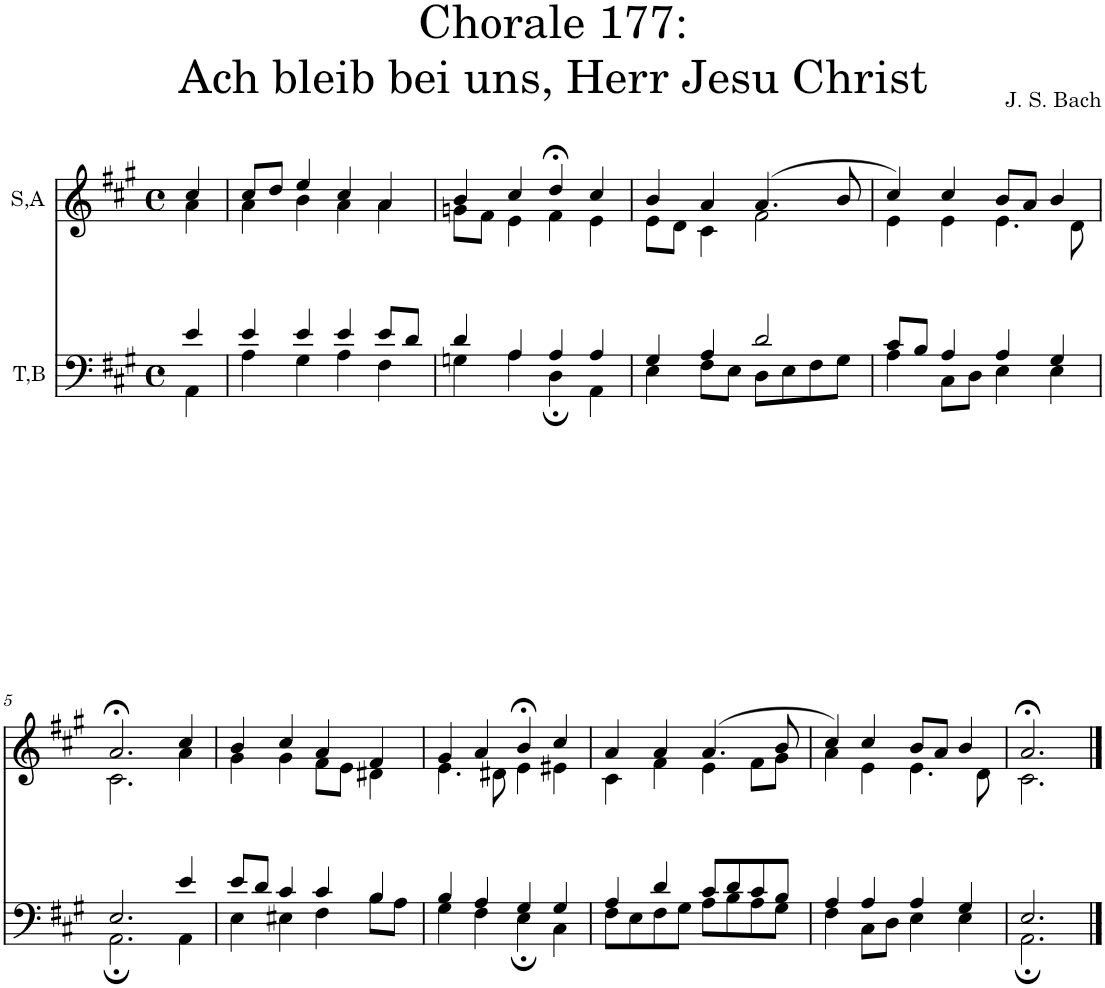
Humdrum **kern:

**kern	**kern
*part2	*part1
*staff2	*staff1
*I"T,B	*I"S,A
*clefF4	*clefG2
*k[f#c#g#]	*k[f#c#g#]
*M4/4	*M4/4
*met(c)	*met(c)
=	=
*^	*^
4e/	4AA\	4cc#/	4a\
=1	=1	=1	=1
4e/	4A\	8cc#/L	4a\
.	.	8dd/J	.
4e/	4G#\	4ee/	4b\
4e/	4A\	4cc#/	4a\
8e/L	4F#\	4a/	4a\
8d/J	.	.	.
=2	=2	=2	=2
4d/	4Gn\	4b/	8gn\L
.	.	.	8f#\J
4A/	4A\	4cc#/	4e\
4A/	4D;\	4dd;</	4f#\
4A/	4AA\	4cc#/	4e\
=3	=3	=3	=3
4G#/	4E\	4b/	8e\L
.	.	.	8d\J
4A/	8F#\L	4a/	4c#\
.	8E\J	.	.
2d/	8D\L	(>4.a/	2f#\
.	8E\	.	.
.	8F#\	.	.
.	8G#\J	8b/	.
=4	=4	=4	=4
8c#/L	4A\	4cc#/)	4e\
8B/J	.	.	.
4A/	8C#\L	4cc#/	4e\
.	8D\J	.	.
4A/	4E\	8b/L	4.e\
.	.	8a/J	.
4G#/	4E\	4b/	.
.	.	.	8d\
!!LO:LB:g=z	!!
=5	=5	=5	=5
2.E/	2.AA;\	2.a;</	2.c#\
4e/	4AA\	4cc#/	4a\
=6	=6	=6	=6
8e/L	4E\	4b/	4g#\
8d/J	.	.	.
4c#/	4E#X\	4cc#/	4g#\
4c#/	4F#\	4a/	8f#\L
.	.	.	8e\J
4B/	8B\L	4f#/	4d#X\
.	8A\J	.	.
=7	=7	=7	=7
4B/	4G#\	4g#/	4.e\
4A/	4F#\	4a/	.
.	.	.	8d#X\
4G#/	4E;\	4b;</	4e\
4G#/	4C#\	4cc#/	4e#X\
=8	=8	=8	=8
4A/	8F#\L	4a/	4c#\
.	8E\	.	.
4d/	8F#\	4a/	4f#\
.	8G#\J	.	.
8c#/L	8A\L	(>4.a/	4e\
8d/	8B\	.	.
8c#/	8A\	.	8f#\L
8B/J	8G#\J	8b/	8g#\J
=9	=9	=9	=9
4A/	4F#\	4cc#/)	4a\
4A/	8C#\L	4cc#/	4e\
.	8D\J	.	.
4A/	4E\	8b/L	4.e\
.	.	8a/J	.
4G#/	4E\	4b/	.
.	.	.	8d\
=10	=10	=10	=10
2.E/	2.AA;\	2.a;</	2.c#\
*v	*v	*	*
*	*v	*v
==	==
*-	*-
